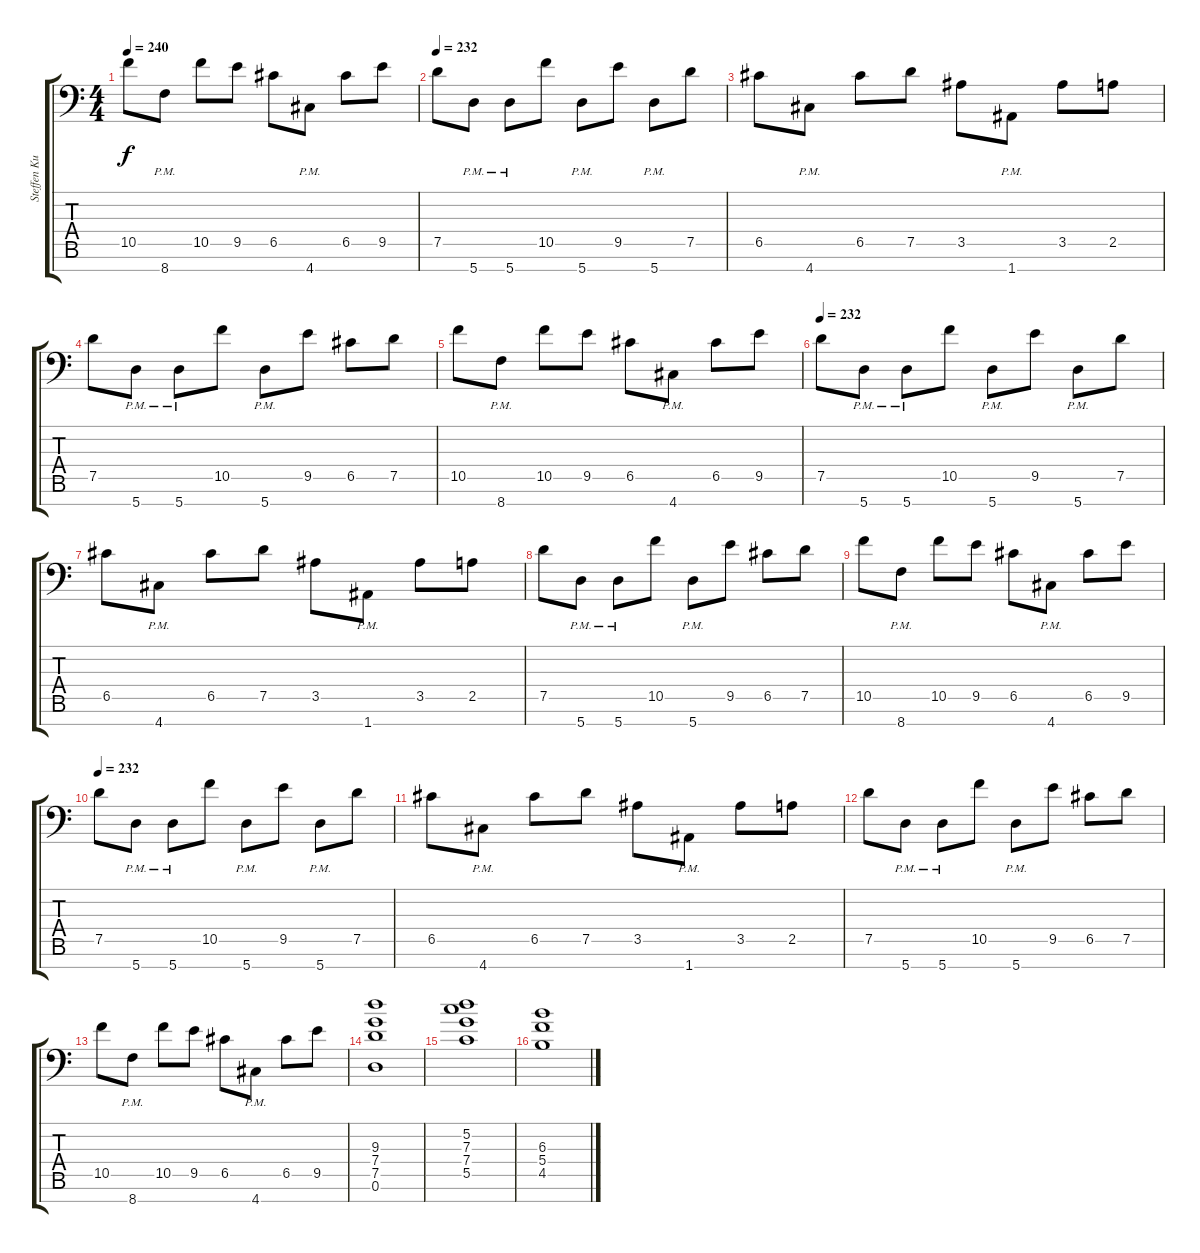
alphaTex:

\track ("Steffen Kummerer" "Steffen Ku") {instrument distortionguitar}
\staff {score tabs}
\tuning (D4 A3 F3 C3 G2 D2 A1) {hide}
\ts (4 4)
\tempo 240
\clef f4
\ks c
10.5.8{dy f} 8.7{pm}.8 10.5.8 9.5.8 6.5.8 4.7{pm}.8 6.5.8 9.5.8 |
\tempo 232
7.5.8 5.7{pm}.8 5.7{pm}.8 10.5.8 5.7{pm}.8 9.5.8 5.7{pm}.8 7.5.8 |
6.5.8 4.7{pm}.8 6.5.8 7.5.8 3.5.8 1.7{pm}.8 3.5.8 2.5.8 |
7.5.8 5.7{pm}.8 5.7{pm}.8 10.5.8 5.7{pm}.8 9.5.8 6.5.8 7.5.8 |
10.5.8 8.7{pm}.8 10.5.8 9.5.8 6.5.8 4.7{pm}.8 6.5.8 9.5.8 |
\tempo 232
7.5.8 5.7{pm}.8 5.7{pm}.8 10.5.8 5.7{pm}.8 9.5.8 5.7{pm}.8 7.5.8 |
6.5.8 4.7{pm}.8 6.5.8 7.5.8 3.5.8 1.7{pm}.8 3.5.8 2.5.8 |
7.5.8 5.7{pm}.8 5.7{pm}.8 10.5.8 5.7{pm}.8 9.5.8 6.5.8 7.5.8 |
10.5.8 8.7{pm}.8 10.5.8 9.5.8 6.5.8 4.7{pm}.8 6.5.8 9.5.8 |
\tempo 232
7.5.8 5.7{pm}.8 5.7{pm}.8 10.5.8 5.7{pm}.8 9.5.8 5.7{pm}.8 7.5.8 |
6.5.8 4.7{pm}.8 6.5.8 7.5.8 3.5.8 1.7{pm}.8 3.5.8 2.5.8 |
7.5.8 5.7{pm}.8 5.7{pm}.8 10.5.8 5.7{pm}.8 9.5.8 6.5.8 7.5.8 |
10.5.8 8.7{pm}.8 10.5.8 9.5.8 6.5.8 4.7{pm}.8 6.5.8 9.5.8 |
(9.3 7.4 7.5 0.6).1 |
(5.2 7.3 7.4 5.5).1 |
(6.3 5.4 4.5).1
